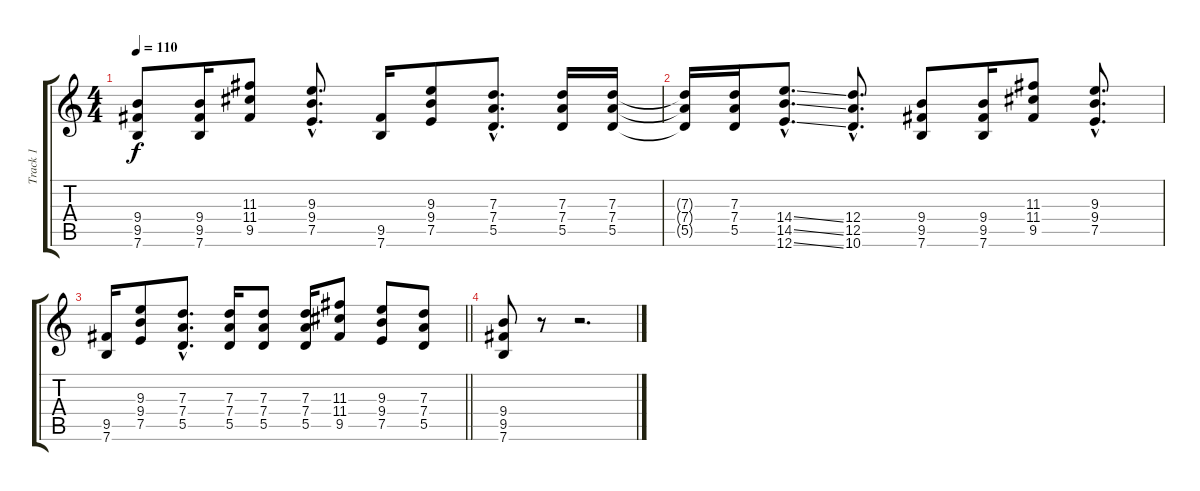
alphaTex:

\track ("Track 1" "Track 1") {instrument distortionguitar}
\staff {score tabs}
\tuning (E4 B3 G3 D3 A2 E2) {hide}
\ts (4 4)
\tempo 110
\clef g2
\ks c
(9.4 9.5 7.6).8{dy f} (9.4 9.5 7.6).16 (11.3 11.4 9.5).8 (9.3{hac} 9.4{hac} 7.5{hac}).8{d} (9.5 7.6).16 (9.3 9.4 7.5).8 (7.3{hac} 7.4{hac} 5.5{hac}).8{d} (7.3 7.4 5.5).16 (7.3 7.4 5.5).16 |
(7.3{t} 7.4{t} 5.5{t}).16 (7.3 7.4 5.5).16 (14.4{ss hac} 14.5{ss hac} 12.6{ss hac}).8{d} (12.4{hac} 12.5{hac} 10.6{hac}).8{d} (9.4 9.5 7.6).8 (9.4 9.5 7.6).16 (11.3 11.4 9.5).8 (9.3{hac} 9.4{hac} 7.5{hac}).8{d} |
\barLineRight lightlight
(9.5 7.6).16 (9.3 9.4 7.5).8 (7.3{hac} 7.4{hac} 5.5{hac}).8{d} (7.3 7.4 5.5).16 (7.3 7.4 5.5).8 (7.3 7.4 5.5).16 (11.3 11.4 9.5).8 (9.3 9.4 7.5).8 (7.3 7.4 5.5).8 |
(9.4 9.5 7.6).8 r.8 r.2{d}
